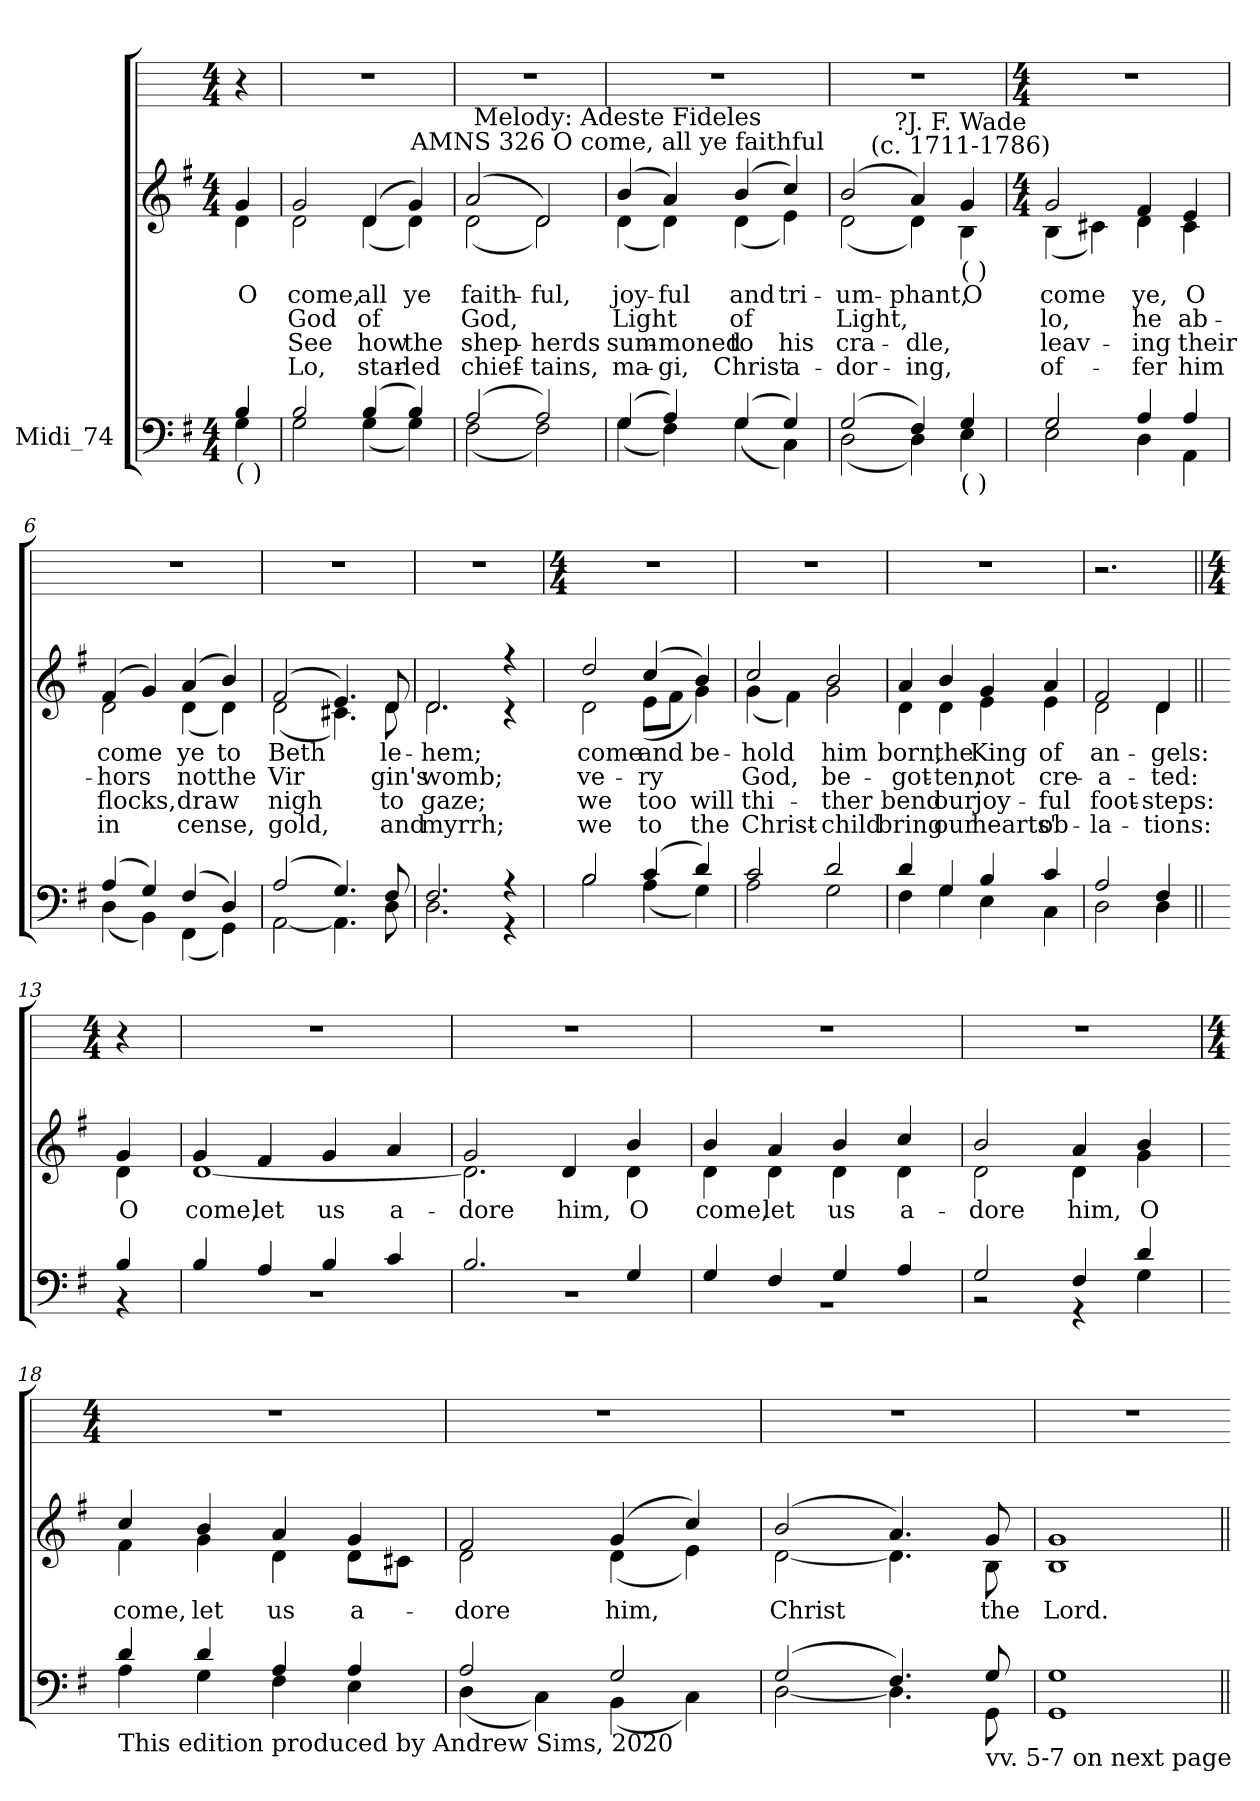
**kern	**kern	**text	**text	**text	**text	**kern
*part3	*part2	*part2	*part2	*part2	*part2	*part1
*staff3	*staff2	*staff2	*staff2	*staff2	*staff2	*staff1
*I"Midi_74	*	*	*	*	*	*
*clefF4	*clefG2	*	*	*	*	*
*k[f#]	*k[f#]	*	*	*	*	*
*G:	*G:	*	*	*	*	*
*M4/4	*M4/4	*	*	*	*	*M4/4
=	=	=	=	=	=	=
*^	*	*	*	*	*	*
!	!	!LO:TX:b:t=(   )	!	!	!	!	!
!	!	!LO:TX:a:cj:t=Translated from\n18th century Latin	!	!	!	!	!
!LO:TX:b:t=(   )	!	!	!	!	!	!	!
!	!	!	!LO:LY:b	!	!	!	!
*	*	*^	*	*	*	*	*
4B/	4G\	4g/	4d\	O	.	.	.	4r
=1	=1	=1	=1	=1	=1	=1	=1	=1
!	!	!	!	!LO:LY:b	!LO:LY:b	!LO:LY:b	!LO:LY:b	!
2B/	2G\	2g/	2d\	come,	God	See	Lo,	1r
!	!	!	!	!LO:LY:b	!LO:LY:b	!LO:LY:b	!LO:LY:b	!
(>4B/	(<4G\	(>4d/	(<4d\	all	of	how	star-	.
!	!	!	!	!LO:LY:b	!	!LO:LY:b	!LO:LY:b	!
4B/)	4G\)	4g/)	4d\)	-ye	.	the	led	.
=2	=2	=2	=2	=2	=2	=2	=2	=2
!	!	!	!	!LO:LY:b	!LO:LY:b	!LO:LY:b	!LO:LY:b	!
(>2A/	(<2F#\	(>2a/	(<2d\	faith-	-God,	shep-	-chief-	1r
!	!	!	!	!LO:LY:b	!	!LO:LY:b	!LO:LY:b	!
2A/)	2F#\)	2d/)	2d\)	-ful,	.	herds	tains,	.
=3	=3	=3	=3	=3	=3	=3	=3	=3
!	!	!LO:TX:a:cj:t=AMNS 326 O come, all ye faithful	!	!	!	!	!	!
!	!	!LO:TX:a:cj:t=Melody&colon; Adeste Fideles	!	!	!	!	!	!
!	!	!	!	!LO:LY:b	!LO:LY:b	!LO:LY:b	!LO:LY:b	!
(>4G/	(<4G\	(>4b/	(<4d\	joy-	-Light	sum-	-ma-	1r
!	!	!	!	!LO:LY:b	!	!LO:LY:b	!LO:LY:b	!
4A/)	4F#\)	4a/)	4d\)	-ful	.	moned	gi,	.
!	!	!	!	!LO:LY:b	!LO:LY:b	!LO:LY:b	!LO:LY:b	!
(>4G/	(<4G\	(>4b/	(<4d\	and	of	to	Christ	.
!	!	!	!	!LO:LY:b	!	!LO:LY:b	!LO:LY:b	!
4G/)	4C\)	4cc/)	4e\)	tri-	.	-his	a-	.
=4	=4	=4	=4	=4	=4	=4	=4	=4
!	!	!	!	!LO:LY:b	!LO:LY:b	!LO:LY:b	!LO:LY:b	!
(>2G/	(<2D\	(>2b/	(<2d\	-um-	-Light,	cra-	-dor-	1r
!	!	!	!	!LO:LY:b	!	!LO:LY:b	!LO:LY:b	!
4F#/)	4D\)	4a/)	4d\)	-phant,	.	dle,	ing,	.
!	!	!LO:TX:b:t=(   )	!	!	!	!	!	!
!	!	!LO:TX:a:cj:t=?J. F. Wade\n(c. 1711-1786)	!	!	!	!	!	!
!LO:TX:b:t=(   )	!	!	!	!	!	!	!	!
!	!	!	!	!LO:LY:b	!	!	!	!
4G/	4E\	4g/	4B	O	.	.	.	.
!!LO:LB:g=z
=5	=5	=5	=5	=5	=5	=5	=5	=5
*	*	*M4/4	*	*	*	*	*	*M4/4
!	!	!	!	!LO:LY:b	!LO:LY:b	!LO:LY:b	!LO:LY:b	!
2G/	2E\	2g/	(<4B\	come	lo,	leav-	-of-	1r
.	.	.	4c#X\)	.	.	.	.	.
!	!	!	!	!LO:LY:b	!LO:LY:b	!LO:LY:b	!LO:LY:b	!
4A/	4D\	4f#/	4d\	-ye,	he	ing	fer	.
!	!	!	!	!LO:LY:b	!LO:LY:b	!LO:LY:b	!LO:LY:b	!
4A/	4AA\	4e/	4c#\	O	ab-	-their	him	.
=6	=6	=6	=6	=6	=6	=6	=6	=6
!	!	!	!	!LO:LY:b	!LO:LY:b	!LO:LY:b	!LO:LY:b	!
(>4A/	(<4D\	(>4f#/	2d\	come	hors	flocks,	in	1r
4G/)	4BB\)	4g/)	.	.	.	.	.	.
!	!	!	!	!LO:LY:b	!LO:LY:b	!LO:LY:b	!LO:LY:b	!
(>4F#/	(<4FF#\	(>4a/	(<4d\	ye	not	draw	cense,	.
!	!	!	!	!LO:LY:b	!LO:LY:b	!	!	!
4D/)	4GG\)	4b/)	4d\)	to	the	.	.	.
=7	=7	=7	=7	=7	=7	=7	=7	=7
!	!	!	!	!LO:LY:b	!LO:LY:b	!LO:LY:b	!LO:LY:b	!
(>2A/	[2AA\	(>2f#/	(<2d\	Beth	Vir	nigh	gold,	1r
4.G/)	4.AA\]	4.e/)	4.c#X\)	.	.	.	.	.
!	!	!	!	!LO:LY:b	!LO:LY:b	!LO:LY:b	!LO:LY:b	!
8F#/	8D\	8d/	8d\	le-	-gin's	to	and	.
=8	=8	=8	=8	=8	=8	=8	=8	=8
!	!	!	!	!LO:LY:b	!LO:LY:b	!LO:LY:b	!LO:LY:b	!
2.F#/	2.D\	2.d/	2.d\	hem;	womb;	gaze;	myrrh;	1r
4r	4r	4r	4r	.	.	.	.	.
!!LO:LB:g=z
=9	=9	=9	=9	=9	=9	=9	=9	=9
*	*	*	*	*	*	*	*	*M4/4
!	!	!	!	!LO:LY:b	!LO:LY:b	!LO:LY:b	!LO:LY:b	!
2B	2B\	2dd/	2d\	come	ve-	-we	we	1r
!	!	!	!	!LO:LY:b	!LO:LY:b	!LO:LY:b	!LO:LY:b	!
(>4c	(<4A\	(>4cc/	(<8e\L	and	ry	too	to	.
.	.	.	8f#\J	.	.	.	.	.
!	!	!	!	!LO:LY:b	!	!LO:LY:b	!LO:LY:b	!
4d)	4G\)	4b/)	4g\)	be-	.	-will	the	.
=10	=10	=10	=10	=10	=10	=10	=10	=10
!	!	!	!	!LO:LY:b	!LO:LY:b	!LO:LY:b	!LO:LY:b	!
2c	2A\	2cc/	(<4g\	hold	God,	thi-	-Christ-	1r
.	.	.	4f#\)	.	.	.	.	.
!	!	!	!	!LO:LY:b	!LO:LY:b	!LO:LY:b	!LO:LY:b	!
2d	2G\	2b/	2g\	-him	be-	-ther	child	.
=11	=11	=11	=11	=11	=11	=11	=11	=11
!	!	!	!	!LO:LY:b	!LO:LY:b	!LO:LY:b	!LO:LY:b	!
4d	4F#\	4a/	4d\	born,	got-	-bend	bring	1r
!	!	!	!	!LO:LY:b	!LO:LY:b	!LO:LY:b	!LO:LY:b	!
4G/	4G\	4b/	4d\	the	ten,	our	our	.
!	!	!	!	!LO:LY:b	!LO:LY:b	!LO:LY:b	!LO:LY:b	!
4B/	4E\	4g/	4e\	King	not	joy-	-hearts'	.
!	!	!	!	!LO:LY:b	!LO:LY:b	!LO:LY:b	!LO:LY:b	!
4c/	4C\	4a/	4e\	of	cre-	-ful	ob-	.
=12	=12	=12	=12	=12	=12	=12	=12	=12
!	!	!	!	!LO:LY:b	!LO:LY:b	!LO:LY:b	!LO:LY:b	!
2A/	2D\	2f#/	2d\	-an-	-a-	-foot-	-la-	2.r
!	!	!	!	!LO:LY:b	!LO:LY:b	!LO:LY:b	!LO:LY:b	!
4F#/	4D\	4d/	4d\	-gels:	ted:	steps:	tions:	.
!!LO:LB:g=z
=13||	=13||	=13||	=13||	=13||	=13||	=13||	=13||	=13||
*	*	*	*	*	*	*	*	*M4/4
!	!	!	!	!LO:LY:b	!	!	!	!
4B/	4r	4g/	4d\	O	.	.	.	4r
=14	=14	=14	=14	=14	=14	=14	=14	=14
!	!	!	!	!LO:LY:b	!	!	!	!
4B/	1r	4g/	[1d\	come,	.	.	.	1r
!	!	!	!	!LO:LY:b	!	!	!	!
4A/	.	4f#/	.	let	.	.	.	.
!	!	!	!	!LO:LY:b	!	!	!	!
4B/	.	4g/	.	us	.	.	.	.
!	!	!	!	!LO:LY:b	!	!	!	!
4c/	.	4a/	.	a-	.	.	.	.
=15	=15	=15	=15	=15	=15	=15	=15	=15
!	!	!	!	!LO:LY:b	!	!	!	!
2.B/	1r	2g/	2.d\]	-dore	.	.	.	1r
!	!	!	!	!LO:LY:b	!	!	!	!
.	.	4d/	.	him,	.	.	.	.
!	!	!	!	!LO:LY:b	!	!	!	!
4G/	.	4b/	4d\	O	.	.	.	.
=16	=16	=16	=16	=16	=16	=16	=16	=16
!	!	!	!	!LO:LY:b	!	!	!	!
4G/	1r	4b/	4d\	come,	.	.	.	1r
!	!	!	!	!LO:LY:b	!	!	!	!
4F#/	.	4a/	4d\	let	.	.	.	.
!	!	!	!	!LO:LY:b	!	!	!	!
4G/	.	4b/	4d\	us	.	.	.	.
!	!	!	!	!LO:LY:b	!	!	!	!
4A/	.	4cc/	4d\	a-	.	.	.	.
=17	=17	=17	=17	=17	=17	=17	=17	=17
!	!	!	!	!LO:LY:b	!	!	!	!
2G/	2r	2b/	2d\	-dore	.	.	.	1r
!	!	!	!	!LO:LY:b	!	!	!	!
4F#/	4r	4a/	4d\	him,	.	.	.	.
!	!	!	!	!LO:LY:b	!	!	!	!
4d	4G\	4b/	4g\	O	.	.	.	.
!!LO:LB:g=z
=18	=18	=18	=18	=18	=18	=18	=18	=18
*	*	*	*	*	*	*	*	*M4/4
!LO:TX:b:t=This edition produced by Andrew Sims, 2020	!	!	!	!	!	!	!	!
!	!	!	!	!LO:LY:b	!	!	!	!
4d	4A\	4cc/	4f#\	come,	.	.	.	1r
!	!	!	!	!LO:LY:b	!	!	!	!
4d	4G\	4b/	4g\	let	.	.	.	.
!	!	!	!	!LO:LY:b	!	!	!	!
4A/	4F#\	4a/	4d\	us	.	.	.	.
!	!	!	!	!LO:LY:b	!	!	!	!
4A/	4E\	4g/	8d\L	a-	.	.	.	.
.	.	.	8c#X\J	.	.	.	.	.
=19	=19	=19	=19	=19	=19	=19	=19	=19
!	!	!	!	!LO:LY:b	!	!	!	!
2A/	(<4D\	2f#/	2d\	-dore	.	.	.	1r
.	4C\)	.	.	.	.	.	.	.
!	!	!	!	!LO:LY:b	!	!	!	!
2G/	(<4BB\	(>4g/	(<4d\	him,	.	.	.	.
.	4C\)	4cc/)	4e\)	.	.	.	.	.
=20	=20	=20	=20	=20	=20	=20	=20	=20
!	!	!	!	!LO:LY:b	!	!	!	!
(>2G/	[2D\	(>2b/	[2d\	Christ	.	.	.	1r
4.F#/)	4.D\]	4.a/)	4.d\]	.	.	.	.	.
!LO:TX:b:t=vv. 5-7 on next page	!	!	!	!	!	!	!	!
!	!	!	!	!LO:LY:b	!	!	!	!
8G/	8GG\	8g/	8B	the	.	.	.	.
=21	=21	=21	=21	=21	=21	=21	=21	=21
!	!	!	!	!LO:LY:b	!	!	!	!
1G/	1GG\	1g/	1B\	Lord.	.	.	.	1r
*v	*v	*	*	*	*	*	*	*
*	*v	*v	*	*	*	*	*
=||	=||	=	=	=	=	=
*-	*-	*-	*-	*-	*-	*-
